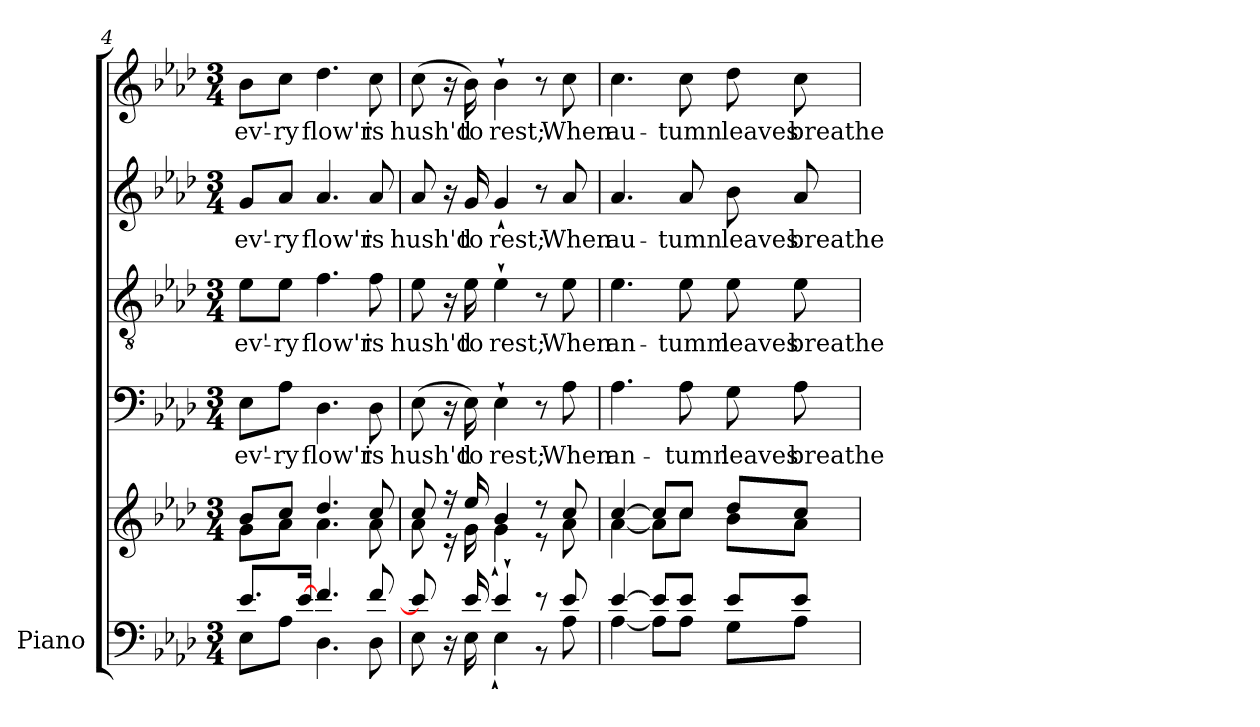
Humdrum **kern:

**kern	**kern	**kern	**text	**kern	**text	**kern	**text	**kern	**text
*part5	*part5	*part4	*part4	*part3	*part3	*part2	*part2	*part1	*part1
*staff6	*staff5	*staff4	*staff4	*staff3	*staff3	*staff2	*staff2	*staff1	*staff1
*I"Piano	*	*	*	*	*	*	*	*	*
*I'Pno.	*	*	*	*	*	*	*	*	*
*clefF4	*clefG2	*clefF4	*	*clefGv2	*	*clefG2	*	*clefG2	*
*	*	*	*	*ITrd7c12	*	*	*	*	*
*k[b-e-a-d-]	*k[b-e-a-d-]	*k[b-e-a-d-]	*	*k[b-e-a-d-]	*	*k[b-e-a-d-]	*	*k[b-e-a-d-]	*
*A-:	*A-:	*A-:	*	*A-:	*	*A-:	*	*A-:	*
*M3/4	*M3/4	*M3/4	*	*M3/4	*	*M3/4	*	*M3/4	*
=4	=4	=4	=4	=4	=4	=4	=4	=4	=4
*^	*^	*	*	*	*	*	*	*	*
!	!	!	!	!	!LO:LY:b:color=#000000	!	!	!	!	!	!
!	!	!	!	!	!	!	!LO:LY:b:color=#000000	!	!	!	!
!	!	!	!	!	!	!	!	!	!LO:LY:b:color=#000000	!	!
!	!	!	!	!	!	!	!	!	!	!	!LO:LY:b:color=#000000
8.e-i/L	8E-i\L	8b-i/L	8gi\L	8E-i\L	ev'-	8E-i\L	ev'-	8gi/L	ev'-	8b-i\L	ev'-
!	!	!	!	!	!LO:LY:b:color=#000000	!	!	!	!	!	!
!	!	!	!	!	!	!	!LO:LY:b:color=#000000	!	!	!	!
!	!	!	!	!	!	!	!	!	!LO:LY:b:color=#000000	!	!
!	!	!	!	!	!	!	!	!	!	!	!LO:LY:b:color=#000000
.	8A-i\J	8cci/J	8a-i\J	8A-i\J	-ry	8E-i\J	-ry	8a-i/J	-ry	8cci\J	-ry
[16e-i/Jk	.	.	.	.	.	.	.	.	.	.	.
!	!	!	!	!	!LO:LY:b:color=#000000	!	!	!	!	!	!
!	!	!	!	!	!	!	!LO:LY:b:color=#000000	!	!	!	!
!	!	!	!	!	!	!	!	!	!LO:LY:b:color=#000000	!	!
!	!	!	!	!	!	!	!	!	!	!	!LO:LY:b:color=#000000
4.fi/	4.D-i\	4.dd-i/	4.a-i\	4.D-i\	flow'r	4.Fi\	flow'r	4.a-i/	flow'r	4.dd-i\	flow'r
!	!	!	!	!	!LO:LY:b:color=#000000	!	!	!	!	!	!
!	!	!	!	!	!	!	!LO:LY:b:color=#000000	!	!	!	!
!	!	!	!	!	!	!	!	!	!LO:LY:b:color=#000000	!	!
!	!	!	!	!	!	!	!	!	!	!	!LO:LY:b:color=#000000
8fi/	8D-i\	8cci/	8a-i\	8D-i\	is	8Fi\	is	8a-i/	is	8cci\	is
=5	=5	=5	=5	=5	=5	=5	=5	=5	=5	=5	=5
*^	*^	*	*	*	*	*	*	*	*	*	*
!	!	!	!	!	!	!	!LO:LY:b:color=#000000	!	!	!	!	!	!
!	!	!	!	!	!	!	!	!	!LO:LY:b:color=#000000	!	!	!	!
!	!	!	!	!	!	!	!	!	!	!	!LO:LY:b:color=#000000	!	!
!	!	!	!	!	!	!	!	!	!	!	!	!	!LO:LY:b:color=#000000
8e-i/]	8E-i\	2ryy	8ryy	8cci/	8a-i\	(8E-i\	hush'd	8E-i\	hush'd	8a-i/	hush'd	(8cci\	hush'd
16r	16ryy	.	16ryy	16r	16r	16r	.	16r	.	16r	.	16r	.
!	!	!	!	!	!	!	!LO:LY:b:color=#000000	!	!	!	!	!	!
!	!	!	!	!	!	!	!	!	!LO:LY:b:color=#000000	!	!	!	!
!	!	!	!	!	!	!	!	!	!	!	!LO:LY:b:color=#000000	!	!
!	!	!	!	!	!	!	!	!	!	!	!	!	!LO:LY:b:color=#000000
16e-i/	16E-i\	.	16ryy	16ee-i/	16gi\	16E-i\)	to	16E-i\	to	16gi/	to	16b-i\)	to
*	*	*v	*v	*	*	*	*	*	*	*	*	*	*
*	*	*^	*	*	*	*	*	*	*	*	*	*
!	!	!	!	!	!	!	!LO:LY:b:color=#000000	!	!	!	!	!	!
*	*	*v	*v	*	*	*	*	*	*	*	*	*	*
*	*	*^	*	*	*	*	*	*	*	*	*	*
!	!	!	!	!	!	!	!	!	!LO:LY:b:color=#000000	!	!	!	!
*	*	*v	*v	*	*	*	*	*	*	*	*	*	*
*	*	*^	*	*	*	*	*	*	*	*	*	*
!	!	!	!	!	!	!	!	!	!	!	!LO:LY:b:color=#000000	!	!
*	*	*v	*v	*	*	*	*	*	*	*	*	*	*
*	*	*^	*	*	*	*	*	*	*	*	*	*
!	!	!	!	!	!	!	!	!	!	!	!	!	!LO:LY:b:color=#000000
*	*	*v	*v	*	*	*	*	*	*	*	*	*	*
4e-`i/	4E-`i\	.	4b-i/	4g`i\	4E-`i\	rest;	4E-`i\	rest;	4g`i/	rest;	4b-`i\	rest;
*	*	*^	*	*	*	*	*	*	*	*	*	*
8r	8ryy	8ryy	8r	8r	8r	8r	.	8r	.	8r	.	8r	.
!	!	!	!	!	!	!	!LO:LY:b:color=#000000	!	!	!	!	!	!
!	!	!	!	!	!	!	!	!	!LO:LY:b:color=#000000	!	!	!	!
!	!	!	!	!	!	!	!	!	!	!	!LO:LY:b:color=#000000	!	!
!	!	!	!	!	!	!	!	!	!	!	!	!	!LO:LY:b:color=#000000
8e-i/	8A-i\	8ryy	8ryy	8cci/	8a-i\	8A-i\	When	8E-i\	When	8a-i/	When	8cci\	When
*	*v	*v	*v	*	*	*	*	*	*	*	*	*	*
!!LO:LB:g=z
=6	=6	=6	=6	=6	=6	=6	=6	=6	=6	=6	=6
*^	*^	*	*	*	*	*	*	*	*	*	*
!	!	!	!	!	!	!	!LO:LY:b:color=#000000	!	!	!	!	!	!
*	*v	*v	*v	*	*	*	*	*	*	*	*	*	*
*^	*^	*	*	*	*	*	*	*	*	*	*
!	!	!	!	!	!	!	!	!	!LO:LY:b:color=#000000	!	!	!	!
*	*v	*v	*v	*	*	*	*	*	*	*	*	*	*
*^	*^	*	*	*	*	*	*	*	*	*	*
!	!	!	!	!	!	!	!	!	!	!	!LO:LY:b:color=#000000	!	!
*	*v	*v	*v	*	*	*	*	*	*	*	*	*	*
*^	*^	*	*	*	*	*	*	*	*	*	*
!	!	!	!	!	!	!	!	!	!	!	!	!	!LO:LY:b:color=#000000
*	*v	*v	*v	*	*	*	*	*	*	*	*	*	*
[4e-i/	[4A-i\	[4cci/	[4a-i\	4.A-i\	an-	4.E-i\	an-	4.a-i/	au-	4.cci\	au-
8e-i/L]	8A-i\L]	8cci/L]	8a-i\L]	.	.	.	.	.	.	.	.
!	!	!	!	!	!LO:LY:b:color=#000000	!	!	!	!	!	!
!	!	!	!	!	!	!	!LO:LY:b:color=#000000	!	!	!	!
!	!	!	!	!	!	!	!	!	!LO:LY:b:color=#000000	!	!
!	!	!	!	!	!	!	!	!	!	!	!LO:LY:b:color=#000000
8e-i/J	8A-i\J	8cci/J	8cci\J	8A-i\	-tumn	8E-i\	-tumm	8a-i/	-tumn	8cci\	-tumn
!	!	!	!	!	!LO:LY:b:color=#000000	!	!	!	!	!	!
!	!	!	!	!	!	!	!LO:LY:b:color=#000000	!	!	!	!
!	!	!	!	!	!	!	!	!	!LO:LY:b:color=#000000	!	!
!	!	!	!	!	!	!	!	!	!	!	!LO:LY:b:color=#000000
8e-i/L	8Gi\L	8dd-i/L	8b-i\L	8Gi\	leaves	8E-i\	leaves	8b-i\	leaves	8dd-i\	leaves
!	!	!	!	!	!LO:LY:b:color=#000000	!	!	!	!	!	!
!	!	!	!	!	!	!	!LO:LY:b:color=#000000	!	!	!	!
!	!	!	!	!	!	!	!	!	!LO:LY:b:color=#000000	!	!
!	!	!	!	!	!	!	!	!	!	!	!LO:LY:b:color=#000000
8e-i/J	8A-i\J	8cci/J	8a-i\J	8A-i\	breathe	8E-i\	breathe	8a-i/	breathe	8cci\	breathe
*v	*v	*	*	*	*	*	*	*	*	*	*
*	*v	*v	*	*	*	*	*	*	*	*
=	=	=	=	=	=	=	=	=	=
*-	*-	*-	*-	*-	*-	*-	*-	*-	*-
